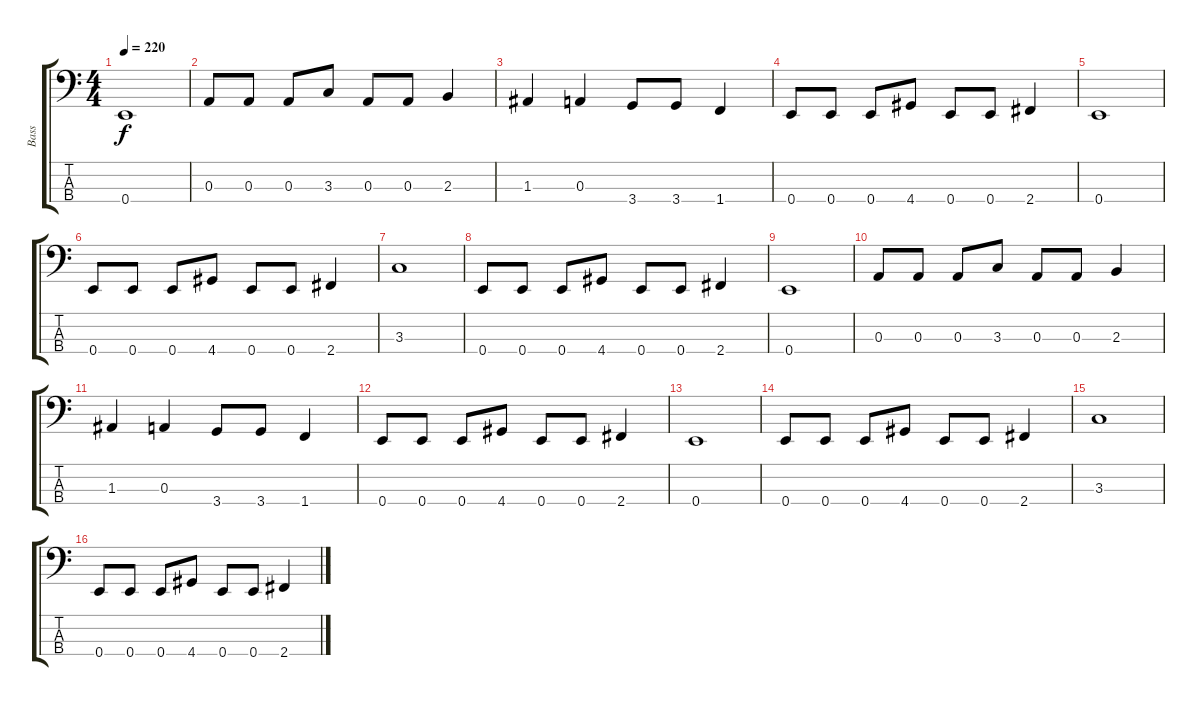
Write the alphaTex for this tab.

\track ("Bass" "Bass") {instrument electricbasspick}
\staff {score tabs}
\tuning (G2 D2 A1 E1) {hide}
\ts (4 4)
\tempo 220
\clef f4
\ks c
0.4.1{dy f} |
0.3.8 0.3.8 0.3.8 3.3.8 0.3.8 0.3.8 2.3.4 |
1.3.4 0.3.4 3.4.8 3.4.8 1.4.4 |
0.4.8 0.4.8 0.4.8 4.4.8 0.4.8 0.4.8 2.4.4 |
0.4.1 |
0.4.8 0.4.8 0.4.8 4.4.8 0.4.8 0.4.8 2.4.4 |
3.3.1 |
0.4.8 0.4.8 0.4.8 4.4.8 0.4.8 0.4.8 2.4.4 |
0.4.1 |
0.3.8 0.3.8 0.3.8 3.3.8 0.3.8 0.3.8 2.3.4 |
1.3.4 0.3.4 3.4.8 3.4.8 1.4.4 |
0.4.8 0.4.8 0.4.8 4.4.8 0.4.8 0.4.8 2.4.4 |
0.4.1 |
0.4.8 0.4.8 0.4.8 4.4.8 0.4.8 0.4.8 2.4.4 |
3.3.1 |
0.4.8 0.4.8 0.4.8 4.4.8 0.4.8 0.4.8 2.4.4
